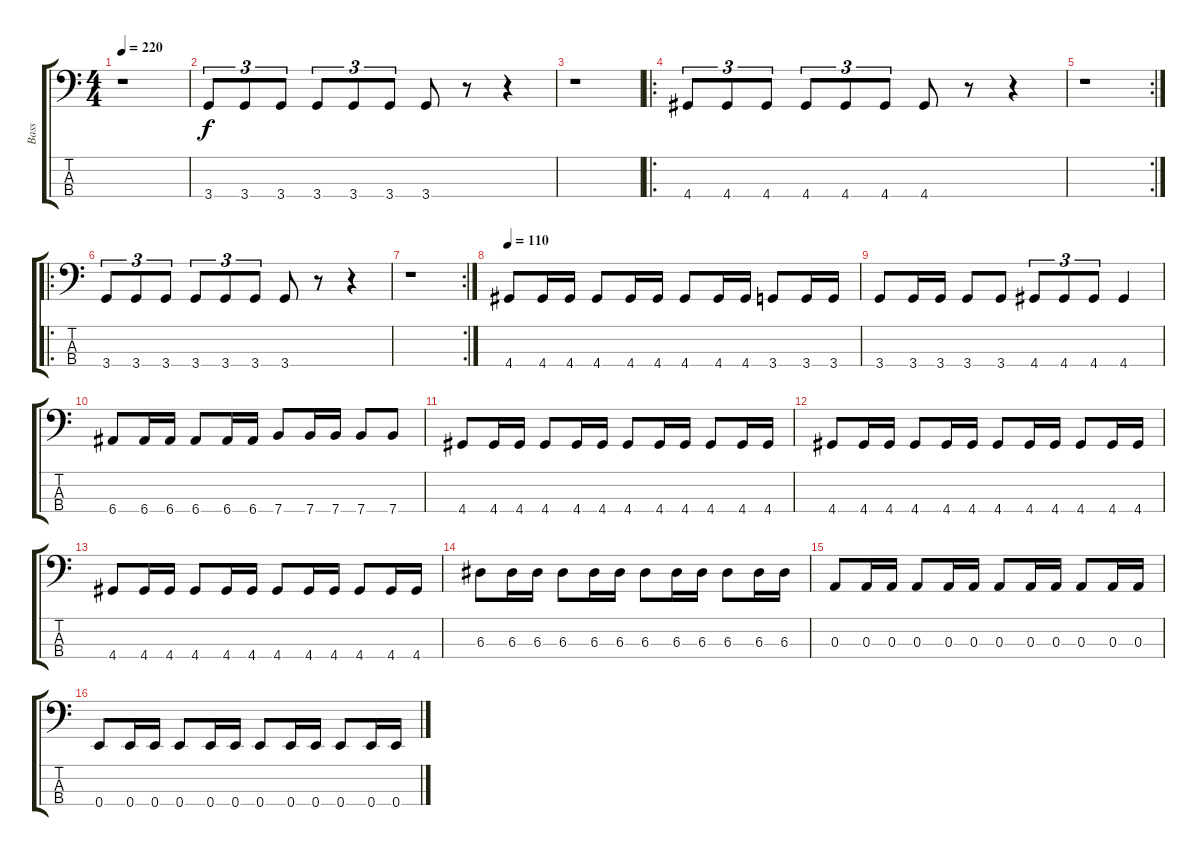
\track ("Bass" "Bass") {instrument electricbasspick}
\staff {score tabs}
\tuning (G2 D2 A1 E1) {hide}
\ts (4 4)
\tempo 220
\clef f4
\ks c
r.1{dy f} |
3.4.8{tu (3 2)} 3.4.8{tu (3 2)} 3.4.8{tu (3 2)} 3.4.8{tu (3 2)} 3.4.8{tu (3 2)} 3.4.8{tu (3 2)} 3.4.8 r.8 r.4 |
r.1 |
\ro
4.4.8{tu (3 2)} 4.4.8{tu (3 2)} 4.4.8{tu (3 2)} 4.4.8{tu (3 2)} 4.4.8{tu (3 2)} 4.4.8{tu (3 2)} 4.4.8 r.8 r.4 |
\rc 2
r.1 |
\ro
3.4.8{tu (3 2)} 3.4.8{tu (3 2)} 3.4.8{tu (3 2)} 3.4.8{tu (3 2)} 3.4.8{tu (3 2)} 3.4.8{tu (3 2)} 3.4.8 r.8 r.4 |
\rc 2
r.1 |
\tempo 110
4.4.8 4.4.16 4.4.16 4.4.8 4.4.16 4.4.16 4.4.8 4.4.16 4.4.16 3.4.8 3.4.16 3.4.16 |
3.4.8 3.4.16 3.4.16 3.4.8 3.4.8 4.4.8{tu (3 2)} 4.4.8{tu (3 2)} 4.4.8{tu (3 2)} 4.4.4 |
6.4.8 6.4.16 6.4.16 6.4.8 6.4.16 6.4.16 7.4.8 7.4.16 7.4.16 7.4.8 7.4.8 |
4.4.8 4.4.16 4.4.16 4.4.8 4.4.16 4.4.16 4.4.8 4.4.16 4.4.16 4.4.8 4.4.16 4.4.16 |
4.4.8 4.4.16 4.4.16 4.4.8 4.4.16 4.4.16 4.4.8 4.4.16 4.4.16 4.4.8 4.4.16 4.4.16 |
4.4.8 4.4.16 4.4.16 4.4.8 4.4.16 4.4.16 4.4.8 4.4.16 4.4.16 4.4.8 4.4.16 4.4.16 |
6.3.8 6.3.16 6.3.16 6.3.8 6.3.16 6.3.16 6.3.8 6.3.16 6.3.16 6.3.8 6.3.16 6.3.16 |
0.3.8 0.3.16 0.3.16 0.3.8 0.3.16 0.3.16 0.3.8 0.3.16 0.3.16 0.3.8 0.3.16 0.3.16 |
0.4.8 0.4.16 0.4.16 0.4.8 0.4.16 0.4.16 0.4.8 0.4.16 0.4.16 0.4.8 0.4.16 0.4.16
